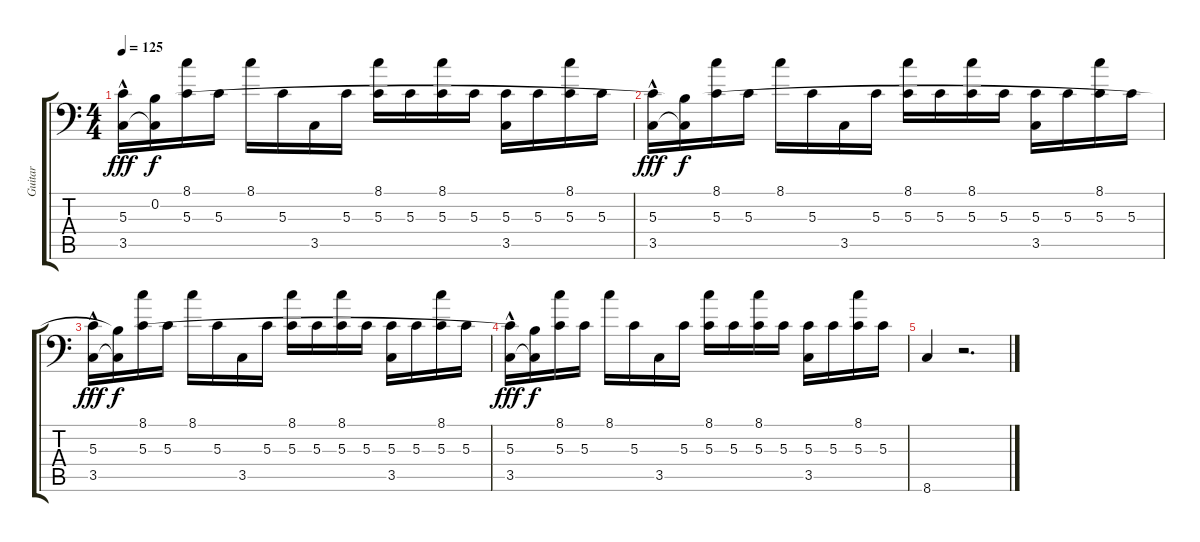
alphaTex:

\track ("Guitar" "Guitar") {instrument distortionguitar}
\staff {score tabs}
\tuning (E3 B2 G2 D2 A1 E1) {hide}
\ts (4 4)
\tempo 125
\clef f4
\ks c
(5.3{hac} 3.5{hac}).16{dy fff} (0.2 3.5{t}).16{dy f} (8.1 5.3).16 5.3.16 8.1.16 5.3.16 3.5.16 5.3.16 (8.1 5.3).16 5.3.16 (8.1 5.3).16 5.3.16 (5.3 3.5).16 5.3.16 (8.1 5.3).16 5.3.16 |
(5.3{hac} 3.5{hac}).16{dy fff} (0.2{t} 3.5{t}).16{dy f} (8.1 5.3).16 5.3.16 8.1.16 5.3.16 3.5.16 5.3.16 (8.1 5.3).16 5.3.16 (8.1 5.3).16 5.3.16 (5.3 3.5).16 5.3.16 (8.1 5.3).16 5.3.16 |
(5.3{hac} 3.5{hac}).16{dy fff} (0.2{t} 3.5{t}).16{dy f} (8.1 5.3).16 5.3.16 8.1.16 5.3.16 3.5.16 5.3.16 (8.1 5.3).16 5.3.16 (8.1 5.3).16 5.3.16 (5.3 3.5).16 5.3.16 (8.1 5.3).16 5.3.16 |
(5.3{hac} 3.5{hac}).16{dy fff} (0.2{t} 3.5{t}).16{dy f} (8.1 5.3).16 5.3.16 8.1.16 5.3.16 3.5.16 5.3.16 (8.1 5.3).16 5.3.16 (8.1 5.3).16 5.3.16 (5.3 3.5).16 5.3.16 (8.1 5.3).16 5.3.16 |
8.6.4 r.2{d}
